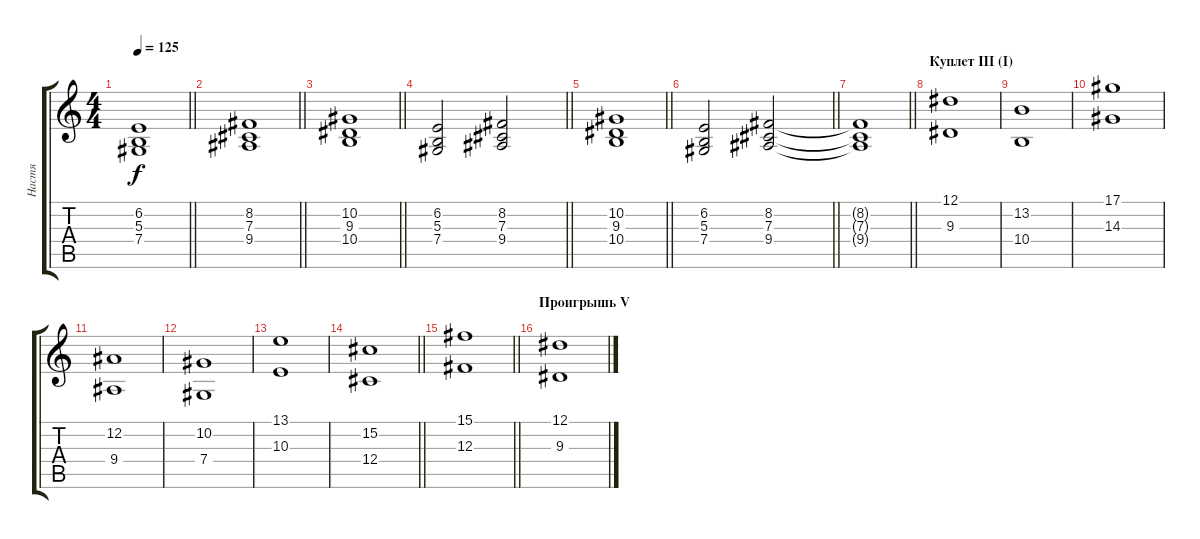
\track ("Настя" "Настя") {instrument synthstrings2}
\staff {score tabs}
\tuning (Eb4 Bb3 Gb3 Db3 Ab2 Eb2) {hide}
\ts (4 4)
\tempo 125
\clef g2
\barLineRight lightlight
\ks c
(6.2 5.3 7.4).1{dy f} |
\barLineRight lightlight
(8.2 7.3 9.4).1 |
\barLineRight lightlight
(10.2 9.3 10.4).1 |
\barLineRight lightlight
(6.2 5.3 7.4).2 (8.2 7.3 9.4).2 |
\barLineRight lightlight
(10.2 9.3 10.4).1 |
\barLineRight lightlight
(6.2 5.3 7.4).2 (8.2 7.3 9.4).2 |
\barLineRight lightlight
(8.2{t} 7.3{t} 9.4{t}).1 |
\section ("" "Куплет III (I)")
(12.1 9.3).1 |
(13.2 10.4).1 |
(17.1 14.3).1 |
(12.2 9.4).1 |
(10.2 7.4).1 |
(13.1 10.3).1 |
\barLineRight lightlight
(15.2 12.4).1 |
\barLineRight lightlight
(15.1 12.3).1 |
\section ("" "Проигрышь V")
(12.1 9.3).1
